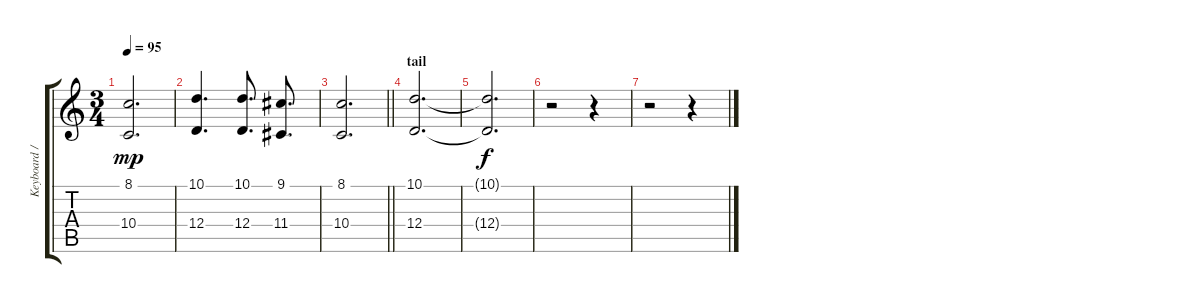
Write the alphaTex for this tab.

\track ("Keyboard / Flute" "Keyboard /") {instrument pad8sweep}
\staff {score tabs}
\tuning (E4 B3 G3 D3 A2 D2) {hide}
\ts (3 4)
\tempo 95
\clef g2
\ks c
(8.1 10.4).2{d dy mp} |
(10.1 12.4).4{d} (10.1 12.4).8{d} (9.1 11.4).8{d} |
\barLineRight lightlight
(8.1 10.4).2{d} |
\section ("" "tail")
(10.1 12.4).2{d} |
(10.1{t} 12.4{t}).2{d dy f} |
r.2 r.4 |
r.2 r.4
